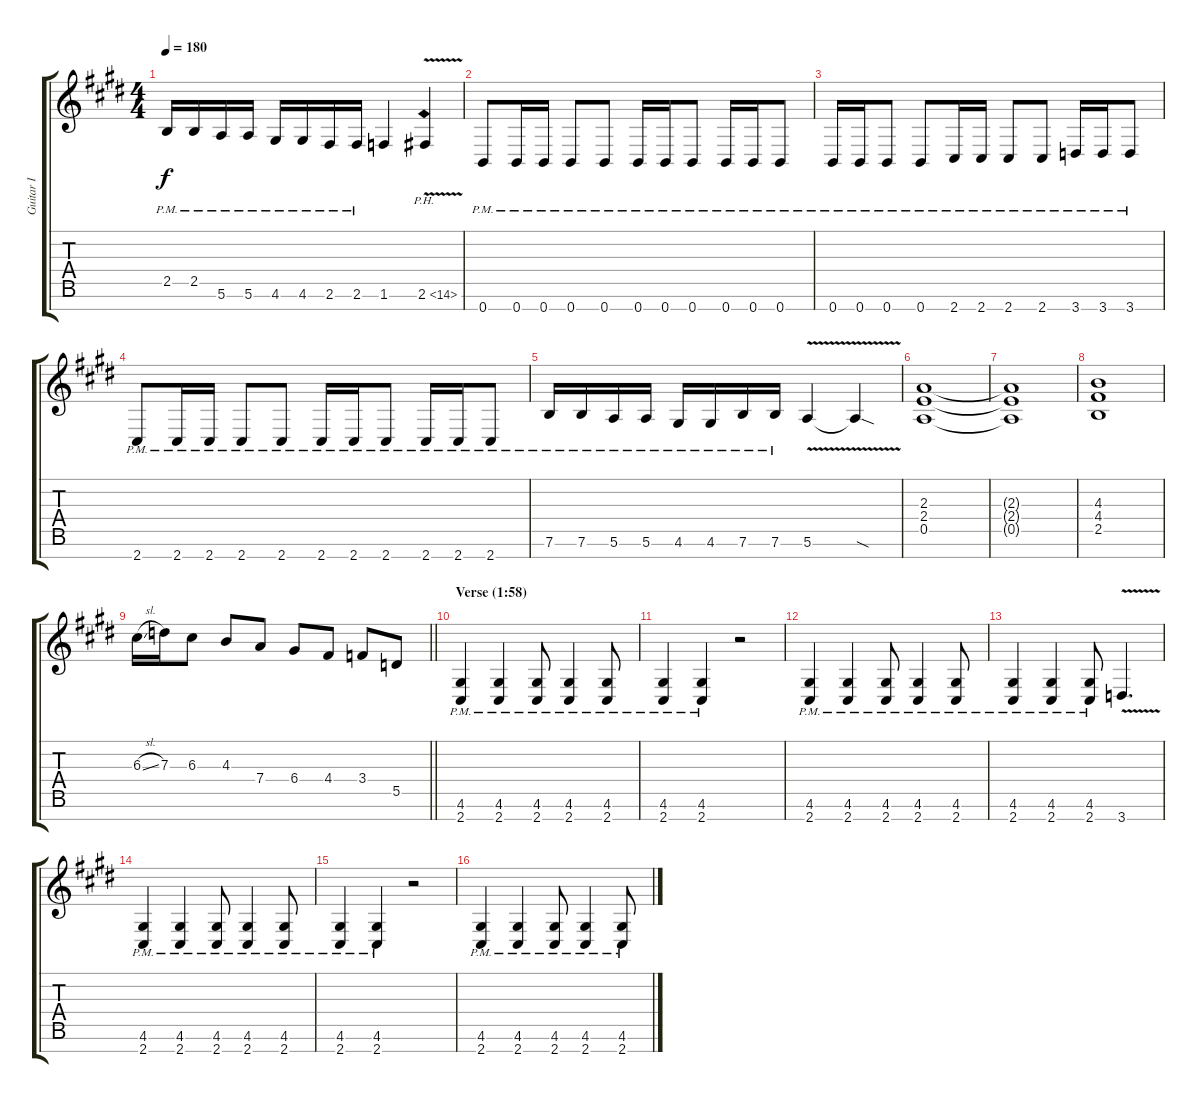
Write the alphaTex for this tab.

\track ("Guitar I" "Guitar I") {instrument distortionguitar}
\staff {score tabs}
\tuning (E4 B3 G3 D3 A2 E2 B1) {hide}
\ts (4 4)
\tempo 180
\clef g2
\ks c#minor
2.5{pm}.16{dy f} 2.5{pm}.16 5.6{pm}.16 5.6{pm}.16 4.6{pm}.16 4.6{pm}.16 2.6{pm}.16 2.6{pm}.16 1.6.4 2.6{ph 12 v}.4 |
0.7{pm}.8 0.7{pm}.16 0.7{pm}.16 0.7{pm}.8 0.7{pm}.8 0.7{pm}.16 0.7{pm}.16 0.7{pm}.8 0.7{pm}.16 0.7{pm}.16 0.7{pm}.8 |
0.7{pm}.16 0.7{pm}.16 0.7{pm}.8 0.7{pm}.8 2.7{pm}.16 2.7{pm}.16 2.7{pm}.8 2.7{pm}.8 3.7{pm}.16 3.7{pm}.16 3.7{pm}.8 |
2.7{pm}.8 2.7{pm}.16 2.7{pm}.16 2.7{pm}.8 2.7{pm}.8 2.7{pm}.16 2.7{pm}.16 2.7{pm}.8 2.7{pm}.16 2.7{pm}.16 2.7{pm}.8 |
7.6{pm}.16 7.6{pm}.16 5.6{pm}.16 5.6{pm}.16 4.6{pm}.16 4.6{pm}.16 7.6{pm}.16 7.6{pm}.16 5.6{v}.4 5.6{sod t}.4 |
(2.3 2.4 0.5).1 |
(2.3{t} 2.4{t} 0.5{t}).1 |
(4.3 4.4 2.5).1 |
\barLineRight lightlight
6.3{sl}.16 7.3.16 6.3.8 4.3.8 7.4.8 6.4.8 4.4.8 3.4.8 5.5.8 |
\section ("" "Verse (1:58)")
(4.6{pm} 2.7{pm}).4 (4.6{pm} 2.7{pm}).4 (4.6{pm} 2.7{pm}).8 (4.6{pm} 2.7{pm}).4 (4.6{pm} 2.7{pm}).8 |
(4.6{pm} 2.7{pm}).4 (4.6{pm} 2.7{pm}).4 r.2 |
(4.6{pm} 2.7{pm}).4 (4.6{pm} 2.7{pm}).4 (4.6{pm} 2.7{pm}).8 (4.6{pm} 2.7{pm}).4 (4.6{pm} 2.7{pm}).8 |
(4.6{pm} 2.7{pm}).4 (4.6{pm} 2.7{pm}).4 (4.6{pm} 2.7{pm}).8 3.7{v}.4{d} |
(4.6{pm} 2.7{pm}).4 (4.6{pm} 2.7{pm}).4 (4.6{pm} 2.7{pm}).8 (4.6{pm} 2.7{pm}).4 (4.6{pm} 2.7{pm}).8 |
(4.6{pm} 2.7{pm}).4 (4.6{pm} 2.7{pm}).4 r.2 |
(4.6{pm} 2.7{pm}).4 (4.6{pm} 2.7{pm}).4 (4.6{pm} 2.7{pm}).8 (4.6{pm} 2.7{pm}).4 (4.6{pm} 2.7{pm}).8
